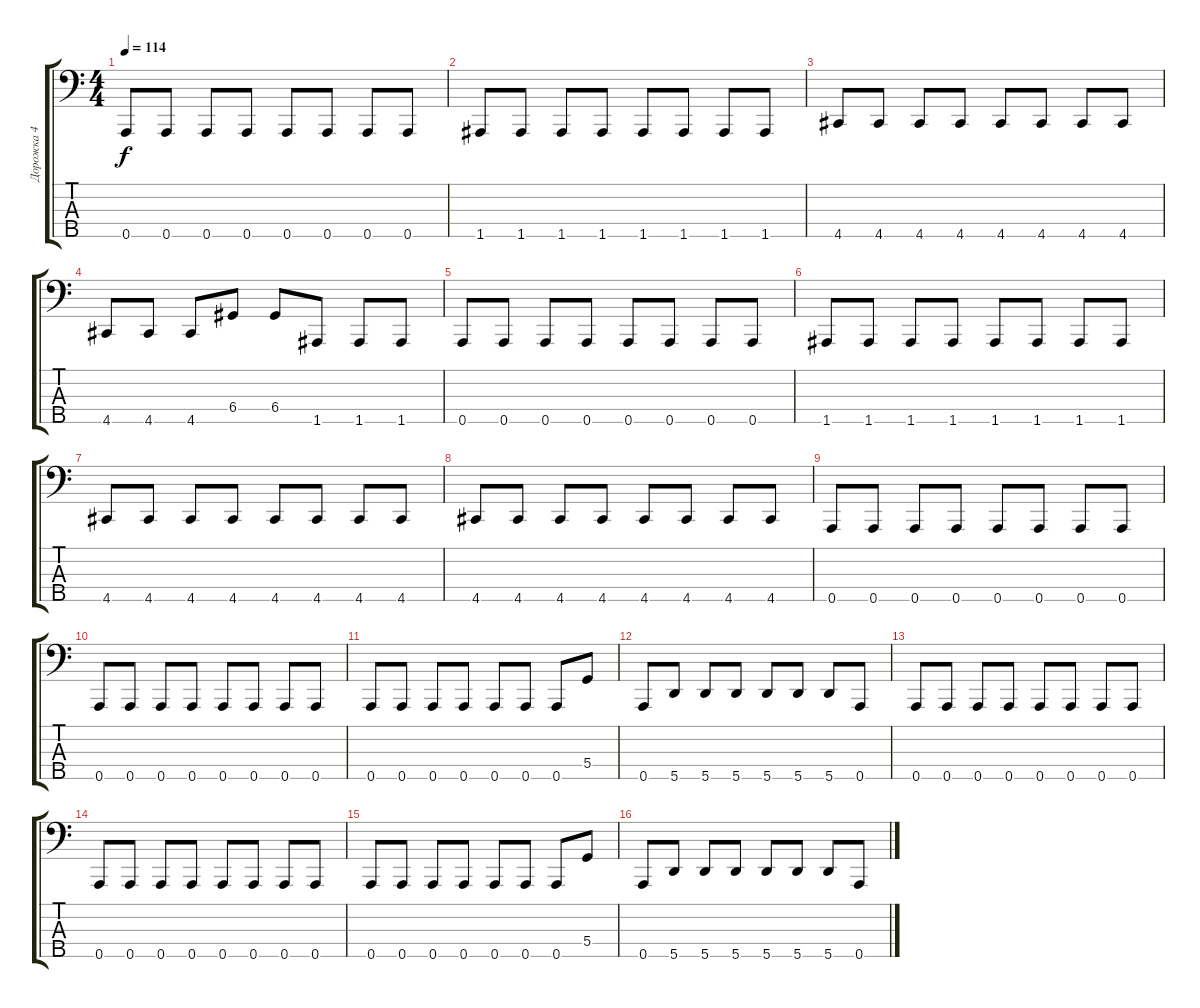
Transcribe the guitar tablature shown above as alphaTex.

\track ("Дорожка 4" "Дорожка 4") {instrument electricbasspick}
\staff {score tabs}
\tuning (F2 C2 G1 D1 A0) {hide}
\ts (4 4)
\tempo 114
\clef f4
\ks c
0.5.8{dy f} 0.5.8 0.5.8 0.5.8 0.5.8 0.5.8 0.5.8 0.5.8 |
1.5.8 1.5.8 1.5.8 1.5.8 1.5.8 1.5.8 1.5.8 1.5.8 |
4.5.8 4.5.8 4.5.8 4.5.8 4.5.8 4.5.8 4.5.8 4.5.8 |
4.5.8 4.5.8 4.5.8 6.4.8 6.4.8 1.5.8 1.5.8 1.5.8 |
0.5.8 0.5.8 0.5.8 0.5.8 0.5.8 0.5.8 0.5.8 0.5.8 |
1.5.8 1.5.8 1.5.8 1.5.8 1.5.8 1.5.8 1.5.8 1.5.8 |
4.5.8 4.5.8 4.5.8 4.5.8 4.5.8 4.5.8 4.5.8 4.5.8 |
4.5.8 4.5.8 4.5.8 4.5.8 4.5.8 4.5.8 4.5.8 4.5.8 |
0.5.8 0.5.8 0.5.8 0.5.8 0.5.8 0.5.8 0.5.8 0.5.8 |
0.5.8 0.5.8 0.5.8 0.5.8 0.5.8 0.5.8 0.5.8 0.5.8 |
0.5.8 0.5.8 0.5.8 0.5.8 0.5.8 0.5.8 0.5.8 5.4.8 |
0.5.8 5.5.8 5.5.8 5.5.8 5.5.8 5.5.8 5.5.8 0.5.8 |
0.5.8 0.5.8 0.5.8 0.5.8 0.5.8 0.5.8 0.5.8 0.5.8 |
0.5.8 0.5.8 0.5.8 0.5.8 0.5.8 0.5.8 0.5.8 0.5.8 |
0.5.8 0.5.8 0.5.8 0.5.8 0.5.8 0.5.8 0.5.8 5.4.8 |
0.5.8 5.5.8 5.5.8 5.5.8 5.5.8 5.5.8 5.5.8 0.5.8
